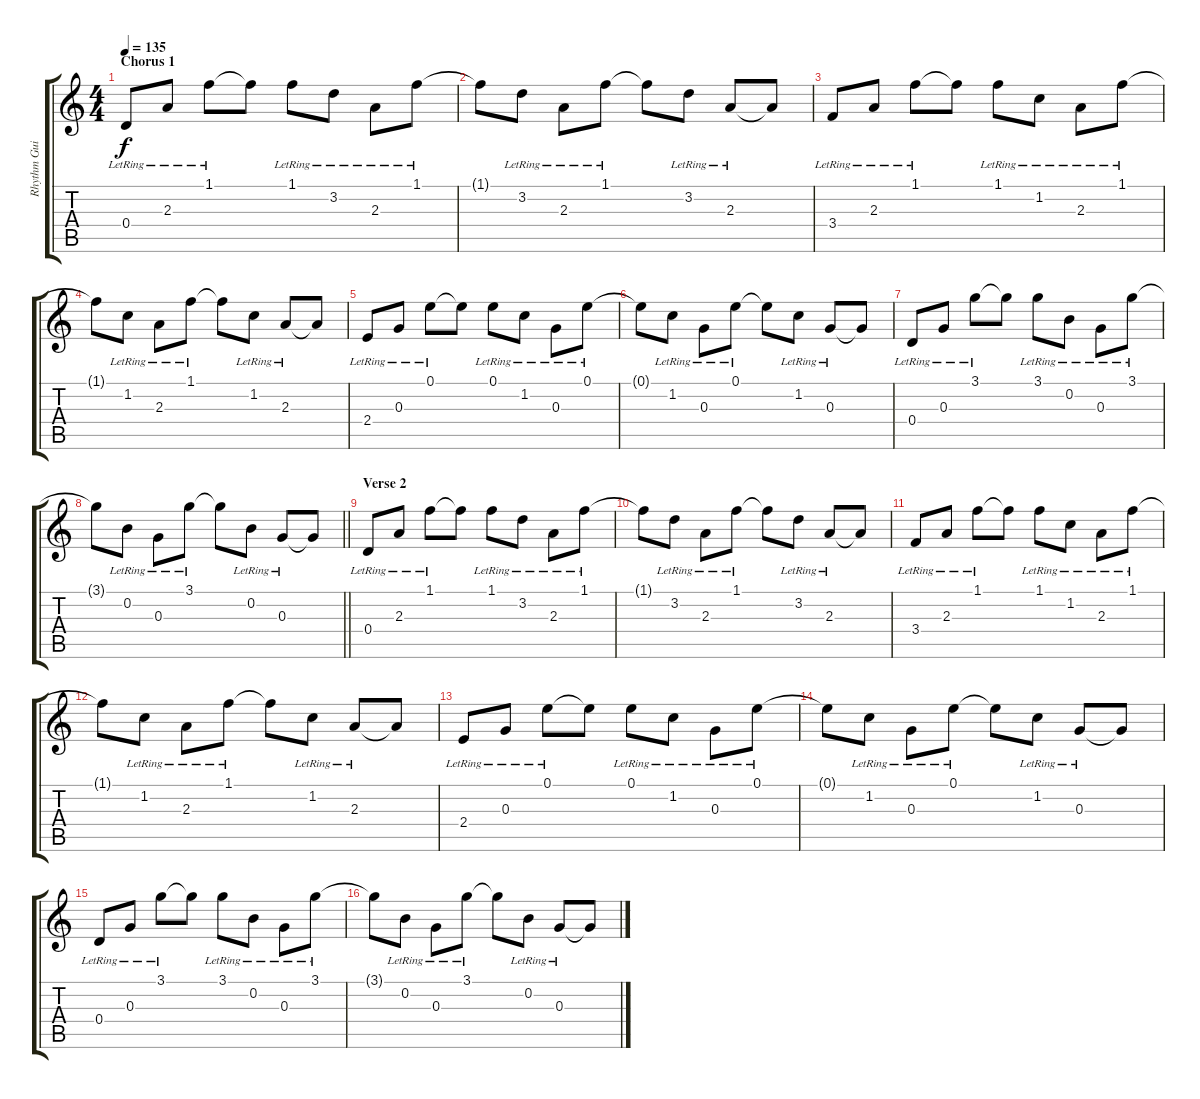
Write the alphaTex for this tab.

\track ("Rhythm Guitar" "Rhythm Gui") {instrument electricguitarclean}
\staff {score tabs}
\tuning (E4 B3 G3 D3 A2 E2) {hide}
\ts (4 4)
\section ("" "Chorus 1")
\tempo 135
\clef g2
\ks c
0.4{lr}.8{dy f} 2.3{lr}.8 1.1{lr}.8 1.1{t}.8 1.1{lr}.8 3.2{lr}.8 2.3{lr}.8 1.1{lr}.8 |
1.1{t}.8 3.2{lr}.8 2.3{lr}.8 1.1{lr}.8 1.1{t}.8 3.2{lr}.8 2.3{lr}.8 2.3{t}.8 |
3.4{lr}.8 2.3{lr}.8 1.1{lr}.8 1.1{t}.8 1.1{lr}.8 1.2{lr}.8 2.3{lr}.8 1.1{lr}.8 |
1.1{t}.8 1.2{lr}.8 2.3{lr}.8 1.1{lr}.8 1.1{t}.8 1.2{lr}.8 2.3{lr}.8 2.3{t}.8 |
2.4{lr}.8 0.3{lr}.8 0.1{lr}.8 0.1{t}.8 0.1{lr}.8 1.2{lr}.8 0.3{lr}.8 0.1{lr}.8 |
0.1{t}.8 1.2{lr}.8 0.3{lr}.8 0.1{lr}.8 0.1{t}.8 1.2{lr}.8 0.3{lr}.8 0.3{t}.8 |
0.4{lr}.8 0.3{lr}.8 3.1{lr}.8 3.1{t}.8 3.1{lr}.8 0.2{lr}.8 0.3{lr}.8 3.1{lr}.8 |
\barLineRight lightlight
3.1{t}.8 0.2{lr}.8 0.3{lr}.8 3.1{lr}.8 3.1{t}.8 0.2{lr}.8 0.3{lr}.8 0.3{t}.8 |
\section ("" "Verse 2")
0.4{lr}.8 2.3{lr}.8 1.1{lr}.8 1.1{t}.8 1.1{lr}.8 3.2{lr}.8 2.3{lr}.8 1.1{lr}.8 |
1.1{t}.8 3.2{lr}.8 2.3{lr}.8 1.1{lr}.8 1.1{t}.8 3.2{lr}.8 2.3{lr}.8 2.3{t}.8 |
3.4{lr}.8 2.3{lr}.8 1.1{lr}.8 1.1{t}.8 1.1{lr}.8 1.2{lr}.8 2.3{lr}.8 1.1{lr}.8 |
1.1{t}.8 1.2{lr}.8 2.3{lr}.8 1.1{lr}.8 1.1{t}.8 1.2{lr}.8 2.3{lr}.8 2.3{t}.8 |
2.4{lr}.8 0.3{lr}.8 0.1{lr}.8 0.1{t}.8 0.1{lr}.8 1.2{lr}.8 0.3{lr}.8 0.1{lr}.8 |
0.1{t}.8 1.2{lr}.8 0.3{lr}.8 0.1{lr}.8 0.1{t}.8 1.2{lr}.8 0.3{lr}.8 0.3{t}.8 |
0.4{lr}.8 0.3{lr}.8 3.1{lr}.8 3.1{t}.8 3.1{lr}.8 0.2{lr}.8 0.3{lr}.8 3.1{lr}.8 |
3.1{t}.8 0.2{lr}.8 0.3{lr}.8 3.1{lr}.8 3.1{t}.8 0.2{lr}.8 0.3{lr}.8 0.3{t}.8
